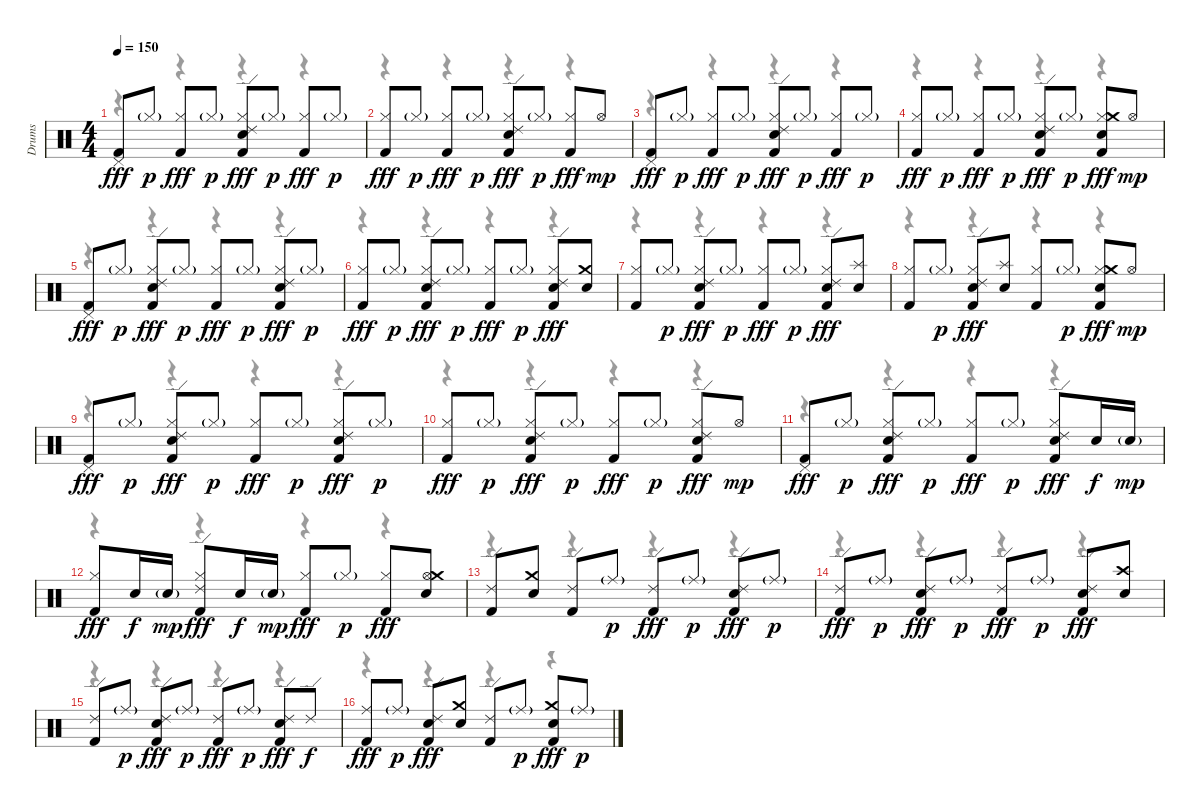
\track ("Drums" "Drums") {instrument percussion}
\staff {score}
\articulation defaults
\voice
\ts (4 4)
\tempo 150
\clef neutral
\ks c
("Kick (hit) 2" "Pedal Hi-Hat (hit)").8{dy fff} "Hi-Hat (closed)"{g}.8{dy p} ("Kick (hit) 2" "Hi-Hat (closed)").8{dy fff} "Hi-Hat (closed)"{g}.8{dy p} ("Kick (hit) 2" "Snare (hit) 2" "Hi-Hat (closed)" "Ride (edge) 2").8{dy fff} "Hi-Hat (closed)"{g}.8{dy p} ("Kick (hit) 2" "Hi-Hat (closed)").8{dy fff} "Hi-Hat (closed)"{g}.8{dy p} |
("Kick (hit) 2" "Hi-Hat (closed)").8{dy fff} "Hi-Hat (closed)"{g}.8{dy p} ("Kick (hit) 2" "Hi-Hat (closed)").8{dy fff} "Hi-Hat (closed)"{g}.8{dy p} ("Kick (hit) 2" "Snare (hit) 2" "Hi-Hat (closed)" "Ride (edge) 2").8{dy fff} "Hi-Hat (closed)"{g}.8{dy p} ("Kick (hit) 2" "Hi-Hat (closed)").8{dy fff} "Hi-Hat (open)".8{dy mp} |
("Kick (hit) 2" "Pedal Hi-Hat (hit)").8{dy fff} "Hi-Hat (closed)"{g}.8{dy p} ("Kick (hit) 2" "Hi-Hat (closed)").8{dy fff} "Hi-Hat (closed)"{g}.8{dy p} ("Kick (hit) 2" "Snare (hit) 2" "Hi-Hat (closed)" "Ride (edge) 2").8{dy fff} "Hi-Hat (closed)"{g}.8{dy p} ("Kick (hit) 2" "Hi-Hat (closed)").8{dy fff} "Hi-Hat (closed)"{g}.8{dy p} |
("Kick (hit) 2" "Hi-Hat (closed)").8{dy fff} "Hi-Hat (closed)"{g}.8{dy p} ("Kick (hit) 2" "Hi-Hat (closed)").8{dy fff} "Hi-Hat (closed)"{g}.8{dy p} ("Kick (hit) 2" "Snare (hit) 2" "Hi-Hat (closed)" "Ride (edge) 2").8{dy fff} "Hi-Hat (closed)"{g}.8{dy p} ("Kick (hit) 2" "Snare (hit) 2" "Hi-Hat (closed)" "Crash medium (hit)").8{dy fff} "Hi-Hat (open)".8{dy mp} |
("Kick (hit) 2" "Pedal Hi-Hat (hit)").8{dy fff} "Hi-Hat (closed)"{g}.8{dy p} ("Kick (hit) 2" "Snare (hit) 2" "Hi-Hat (closed)" "Ride (edge) 2").8{dy fff} "Hi-Hat (closed)"{g}.8{dy p} ("Kick (hit) 2" "Hi-Hat (closed)").8{dy fff} "Hi-Hat (closed)"{g}.8{dy p} ("Kick (hit) 2" "Snare (hit) 2" "Hi-Hat (closed)" "Ride (edge) 2").8{dy fff} "Hi-Hat (closed)"{g}.8{dy p} |
("Kick (hit) 2" "Hi-Hat (closed)").8{dy fff} "Hi-Hat (closed)"{g}.8{dy p} ("Kick (hit) 2" "Snare (hit) 2" "Hi-Hat (closed)" "Ride (edge) 2").8{dy fff} "Hi-Hat (closed)"{g}.8{dy p} ("Kick (hit) 2" "Hi-Hat (closed)").8{dy fff} "Hi-Hat (closed)"{g}.8{dy p} ("Kick (hit) 2" "Snare (hit) 2" "Hi-Hat (closed)" "Ride (edge) 2").8{dy fff} ("Snare (hit) 2" "Crash medium (hit)").8 |
("Kick (hit) 2" "Hi-Hat (closed)").8 "Hi-Hat (closed)"{g}.8{dy p} ("Kick (hit) 2" "Snare (hit) 2" "Hi-Hat (closed)" "Ride (edge) 2").8{dy fff} "Hi-Hat (closed)"{g}.8{dy p} ("Kick (hit) 2" "Hi-Hat (closed)").8{dy fff} "Hi-Hat (closed)"{g}.8{dy p} ("Kick (hit) 2" "Snare (hit) 2" "Hi-Hat (closed)" "Ride (edge) 2").8{dy fff} ("Snare (hit) 2" "Splash (hit)").8 |
("Kick (hit) 2" "Hi-Hat (closed)").8 "Hi-Hat (closed)"{g}.8{dy p} ("Kick (hit) 2" "Snare (hit) 2" "Hi-Hat (closed)" "Ride (edge) 2").8{dy fff} ("Snare (hit) 2" "Splash (hit)").8 ("Kick (hit) 2" "Hi-Hat (closed)").8 "Hi-Hat (closed)"{g}.8{dy p} ("Kick (hit) 2" "Snare (hit) 2" "Hi-Hat (closed)" "Crash medium (hit)").8{dy fff} "Hi-Hat (open)".8{dy mp} |
("Kick (hit) 2" "Pedal Hi-Hat (hit)").8{dy fff} "Hi-Hat (closed)"{g}.8{dy p} ("Kick (hit) 2" "Snare (hit) 2" "Hi-Hat (closed)" "Ride (edge) 2").8{dy fff} "Hi-Hat (closed)"{g}.8{dy p} ("Kick (hit) 2" "Hi-Hat (closed)").8{dy fff} "Hi-Hat (closed)"{g}.8{dy p} ("Kick (hit) 2" "Snare (hit) 2" "Hi-Hat (closed)" "Ride (edge) 2").8{dy fff} "Hi-Hat (closed)"{g}.8{dy p} |
("Kick (hit) 2" "Hi-Hat (closed)").8{dy fff} "Hi-Hat (closed)"{g}.8{dy p} ("Kick (hit) 2" "Snare (hit) 2" "Hi-Hat (closed)" "Ride (edge) 2").8{dy fff} "Hi-Hat (closed)"{g}.8{dy p} ("Kick (hit) 2" "Hi-Hat (closed)").8{dy fff} "Hi-Hat (closed)"{g}.8{dy p} ("Kick (hit) 2" "Snare (hit) 2" "Hi-Hat (closed)" "Ride (edge) 2").8{dy fff} "Hi-Hat (open)".8{dy mp} |
("Kick (hit) 2" "Pedal Hi-Hat (hit)").8{dy fff} "Hi-Hat (closed)"{g}.8{dy p} ("Kick (hit) 2" "Snare (hit) 2" "Hi-Hat (closed)" "Ride (edge) 2").8{dy fff} "Hi-Hat (closed)"{g}.8{dy p} ("Kick (hit) 2" "Hi-Hat (closed)").8{dy fff} "Hi-Hat (closed)"{g}.8{dy p} ("Kick (hit) 2" "Snare (hit) 2" "Hi-Hat (closed)" "Ride (edge) 2").8{dy fff} "Snare (hit) 2".16{dy f} "Snare (hit) 2"{g}.16{dy mp} |
("Kick (hit) 2" "Hi-Hat (closed)").8{dy fff} "Snare (hit) 2".16{dy f} "Snare (hit) 2"{g}.16{dy mp} ("Kick (hit) 2" "Hi-Hat (closed)" "Ride (edge) 2").8{dy fff} "Snare (hit) 2".16{dy f} "Snare (hit) 2"{g}.16{dy mp} ("Kick (hit) 2" "Hi-Hat (closed)").8{dy fff} "Hi-Hat (closed)"{g}.8{dy p} ("Kick (hit) 2" "Hi-Hat (closed)").8{dy fff} ("Snare (hit) 2" "Hi-Hat (open)" "Crash medium (hit)").8 |
("Kick (hit) 2" "Ride (edge) 2").8 ("Snare (hit) 2" "Crash medium (hit)").8 ("Kick (hit) 2" "Ride (edge) 2").8 "Ride (middle)"{g}.8{dy p} ("Kick (hit) 2" "Ride (edge) 2").8{dy fff} "Ride (middle)"{g}.8{dy p} ("Kick (hit) 2" "Snare (hit) 2" "Ride (edge) 2").8{dy fff} "Ride (middle)"{g}.8{dy p} |
("Kick (hit) 2" "Ride (edge) 2").8{dy fff} "Ride (middle)"{g}.8{dy p} ("Kick (hit) 2" "Snare (hit) 2" "Ride (edge) 2").8{dy fff} "Ride (middle)"{g}.8{dy p} ("Kick (hit) 2" "Ride (edge) 2").8{dy fff} "Ride (middle)"{g}.8{dy p} ("Kick (hit) 2" "Snare (hit) 2" "Ride (edge) 2").8{dy fff} ("Snare (hit) 2" "Crash high (hit)").8 |
("Kick (hit) 2" "Ride (edge) 2").8 "Ride (middle)"{g}.8{dy p} ("Kick (hit) 2" "Snare (hit) 2" "Ride (edge) 2").8{dy fff} "Ride (middle)"{g}.8{dy p} ("Kick (hit) 2" "Ride (edge) 2").8{dy fff} "Ride (middle)"{g}.8{dy p} ("Kick (hit) 2" "Snare (hit) 2" "Ride (edge) 2").8{dy fff} "Ride (edge) 2".8{dy f} |
("Kick (hit) 2" "Ride (middle)").8{dy fff} "Ride (middle)"{g}.8{dy p} ("Kick (hit) 2" "Snare (hit) 2" "Ride (edge) 2").8{dy fff} ("Snare (hit) 2" "Crash medium (hit)").8 ("Kick (hit) 2" "Ride (edge) 2").8 "Ride (middle)"{g}.8{dy p} ("Kick (hit) 2" "Snare (hit) 2" "Crash medium (hit)").8{dy fff} "Ride (middle)"{g}.8{dy p}
\voice
\clef neutral
\ottava regular
\simile none
\ks c
r.4{dy f} r.4 r.4 r.4 |
r.4 r.4 r.4 r.4 |
r.4 r.4 r.4 r.4 |
r.4 r.4 r.4 r.4 |
r.4 r.4 r.4 r.4 |
r.4 r.4 r.4 r.4 |
r.4 r.4 r.4 r.4 |
r.4 r.4 r.4 r.4 |
r.4 r.4 r.4 r.4 |
r.4 r.4 r.4 r.4 |
r.4 r.4 r.4 r.4 |
r.4 r.4 r.4 r.4 |
r.4 r.4 r.4 r.4 |
r.4 r.4 r.4 r.4 |
r.4 r.4 r.4 r.4 |
r.4 r.4 r.4 r.4
